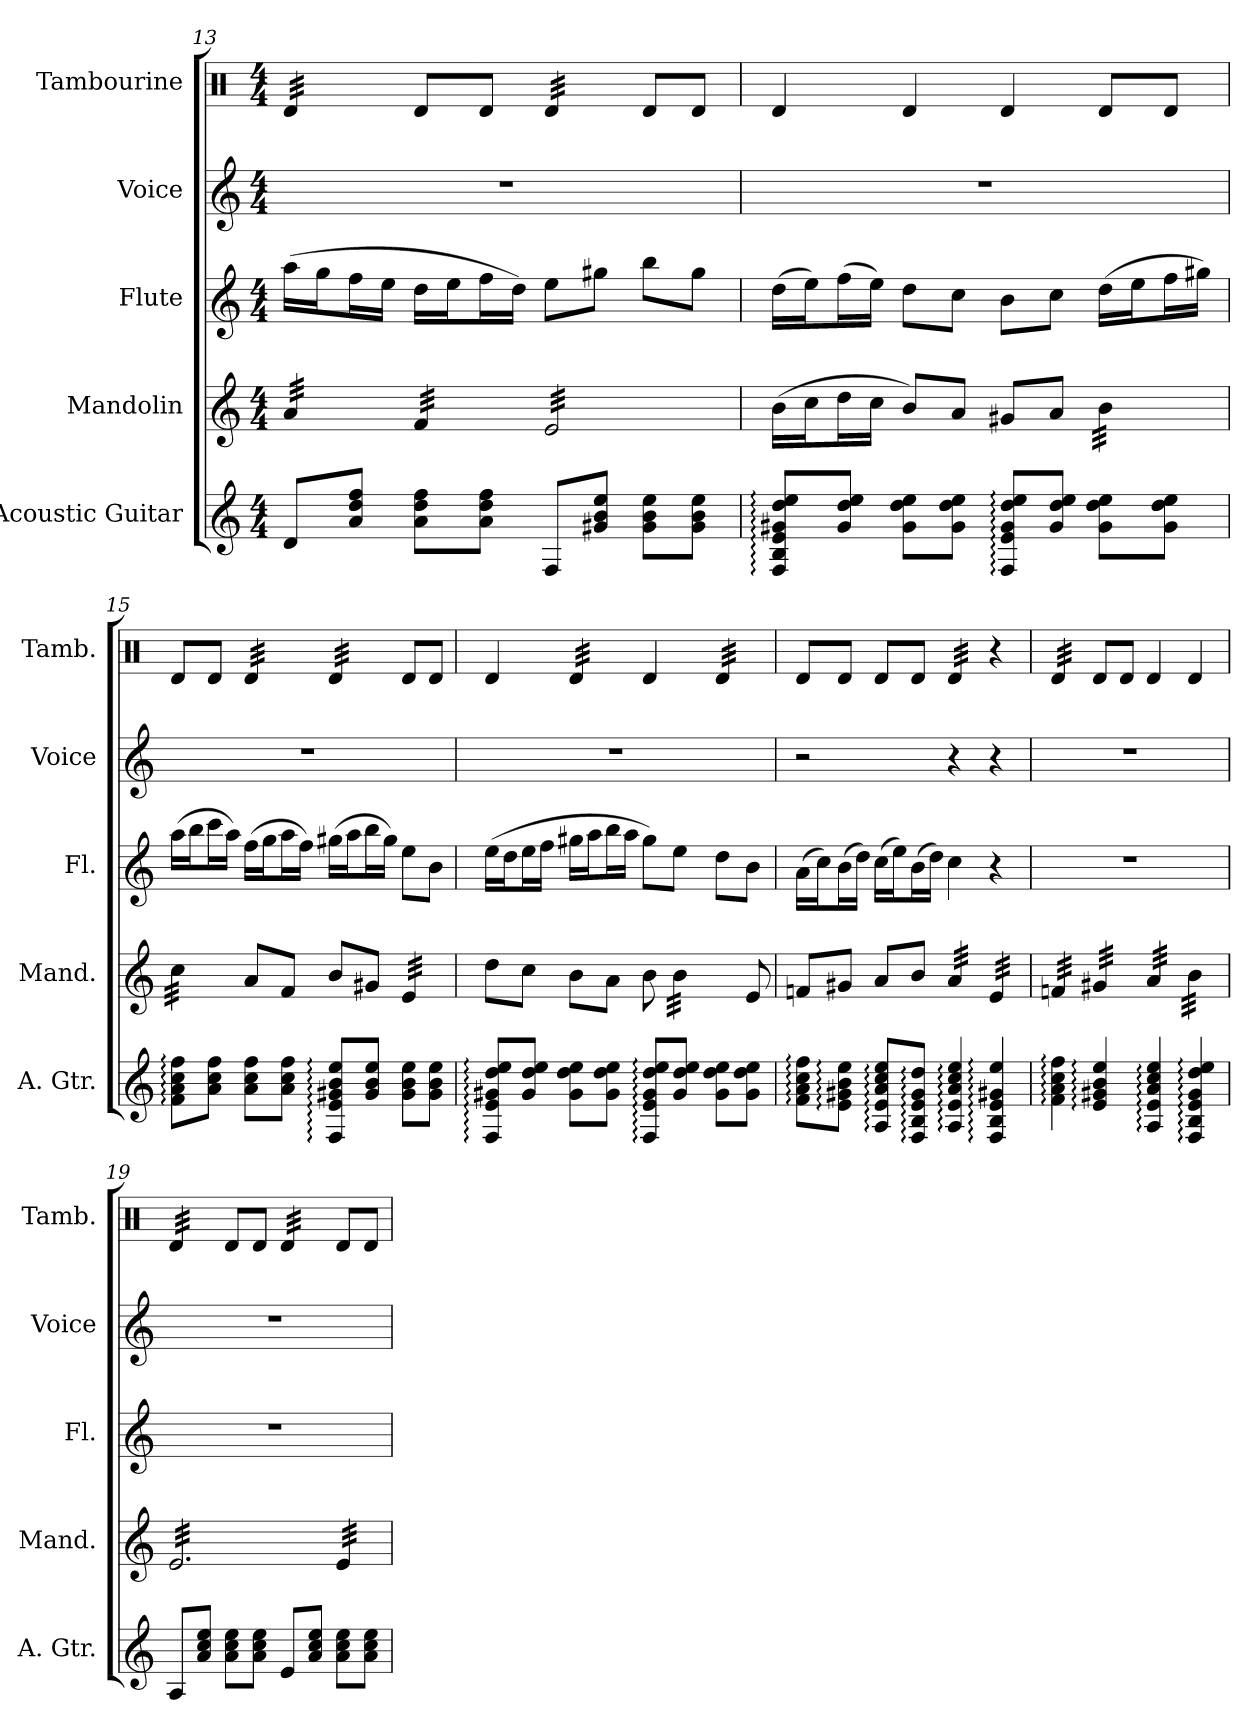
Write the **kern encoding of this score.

**kern	**kern	**kern	**kern	**kern
*part5	*part4	*part3	*part2	*part1
*staff5	*staff4	*staff3	*staff2	*staff1
*I"Acoustic Guitar	*I"Mandolin	*I"Flute	*I"Voice	*I"Tambourine
*I'A. Gtr.	*I'Mand.	*I'Fl.	*I'Voice	*I'Tamb.
*clefG2	*clefG2	*clefG2	*clefG2	*clefX
*ITrd7c12	*	*	*	*
*k[]	*k[]	*k[]	*k[]	*k[]
*C:	*C:	*C:	*C:	*C:
*M4/4	*M4/4	*M4/4	*M4/4	*M4/4
=13	=13	=13	=13	=13
*	*tremolo	*	*	*
*	*	*	*	*tremolo
8Di/L	32ai/LLL	(16aai\LL	1r	32Rdi/LLL
.	32ai/	.	.	32Rdi/
.	32ai/	16ggi\J	.	32Rdi/
.	32ai/	.	.	32Rdi/
8Ai/ 8di/ 8fi/J	32ai/	16ffi\L	.	32Rdi/
.	32ai/	.	.	32Rdi/
.	32ai/	16eei\JJ	.	32Rdi/
.	32ai/JJJ	.	.	32Rdi/JJJ
*	*	*	*	*Xtremolo
8Ai\ 8di\ 8fi\L	32fi/LLL	16ddi\LL	.	8Rdi/L
.	32fi/	.	.	.
.	32fi/	16eei\J	.	.
.	32fi/	.	.	.
8Ai\ 8di\ 8fi\J	32fi/	16ffi\L	.	8Rdi/J
.	32fi/	.	.	.
.	32fi/	16ddi\JJ)	.	.
.	32fi/JJJ	.	.	.
*	*	*	*	*tremolo
8FFi/L	32ei/LLL	8eei\L	.	32Rdi/LLL
.	32ei/	.	.	32Rdi/
.	32ei/	.	.	32Rdi/
.	32ei/	.	.	32Rdi/
8G#Xi/ 8Bi/ 8ei/J	32ei/	8gg#Xi\J	.	32Rdi/
.	32ei/	.	.	32Rdi/
.	32ei/	.	.	32Rdi/
.	32ei/	.	.	32Rdi/JJJ
*	*	*	*	*Xtremolo
8G#i\ 8Bi\ 8ei\L	32ei/	8bbi\L	.	8Rdi/L
.	32ei/	.	.	.
.	32ei/	.	.	.
.	32ei/	.	.	.
8G#i\ 8Bi\ 8ei\J	32ei/	8gg#i\J	.	8Rdi/J
.	32ei/	.	.	.
.	32ei/	.	.	.
.	32ei/JJJ	.	.	.
*	*Xtremolo	*	*	*
=14	=14	=14	=14	=14
8FFi:/ 8BBi:/ 8Ei:/ 8G#Xi:/ 8di:/ 8ei:/L	(16bi\LL	(16ddi\LL	1r	4Rdi/
.	16cci\J	16eei\J)	.	.
8G#i/ 8di/ 8ei/J	16ddi\L	(16ffi\L	.	.
.	16cci\JJ	16eei\JJ)	.	.
8G#i\ 8di\ 8ei\L	8bi/L)	8ddi\L	.	4Rdi/
8G#i\ 8di\ 8ei\J	8ai/J	8cci\J	.	.
8FFi:/ 8Ei:/ 8G#i:/ 8di:/ 8ei:/L	8g#Xi/L	8bi\L	.	4Rdi/
8G#i/ 8di/ 8ei/J	8ai/J	8cci\J	.	.
*	*tremolo	*	*	*
8G#i\ 8di\ 8ei\L	32bi\LLL	(16ddi\LL	.	8Rdi/L
.	32bi\	.	.	.
.	32bi\	16eei\J	.	.
.	32bi\	.	.	.
8G#i\ 8di\ 8ei\J	32bi\	16ffi\L	.	8Rdi/J
.	32bi\	.	.	.
.	32bi\	16gg#Xi\JJ)	.	.
.	32bi\JJJ	.	.	.
!!LO:PB:g=z
=15	=15	=15	=15	=15
8Fi:\ 8Ai:\ 8ci:\ 8fi:\L	32cci\LLL	(16aai\LL	1r	8Rdi/L
.	32cci\	.	.	.
.	32cci\	16bbi\J	.	.
.	32cci\	.	.	.
8Ai\ 8ci\ 8fi\J	32cci\	16ccci\L	.	8Rdi/J
.	32cci\	.	.	.
.	32cci\	16aai\JJ)	.	.
.	32cci\JJJ	.	.	.
*	*Xtremolo	*	*	*
*	*	*	*	*tremolo
8Ai\ 8ci\ 8fi\L	8ai/L	(16ffi\LL	.	32Rdi/LLL
.	.	.	.	32Rdi/
.	.	16ggi\J	.	32Rdi/
.	.	.	.	32Rdi/
8Ai\ 8ci\ 8fi\J	8fi/J	16aai\L	.	32Rdi/
.	.	.	.	32Rdi/
.	.	16ffi\JJ)	.	32Rdi/
.	.	.	.	32Rdi/JJJ
8FFi:/ 8Ei:/ 8G#Xi:/ 8Bi:/ 8ei:/L	8bi/L	(16gg#Xi\LL	.	32Rdi/LLL
.	.	.	.	32Rdi/
.	.	16aai\J	.	32Rdi/
.	.	.	.	32Rdi/
8G#i/ 8Bi/ 8ei/J	8g#Xi/J	16bbi\L	.	32Rdi/
.	.	.	.	32Rdi/
.	.	16gg#i\JJ)	.	32Rdi/
.	.	.	.	32Rdi/JJJ
*	*	*	*	*Xtremolo
*	*tremolo	*	*	*
8G#i\ 8Bi\ 8ei\L	32ei/LLL	8eei\L	.	8Rdi/L
.	32ei/	.	.	.
.	32ei/	.	.	.
.	32ei/	.	.	.
8G#i\ 8Bi\ 8ei\J	32ei/	8bi\J	.	8Rdi/J
.	32ei/	.	.	.
.	32ei/	.	.	.
.	32ei/JJJ	.	.	.
*	*Xtremolo	*	*	*
=16	=16	=16	=16	=16
8FFi:/ 8Ei:/ 8G#Xi:/ 8di:/ 8ei:/L	8ddi\L	(16eei\LL	1r	4Rdi/
.	.	16ddi\J	.	.
8G#i/ 8di/ 8ei/J	8cci\J	16eei\L	.	.
.	.	16ffi\JJ	.	.
*	*	*	*	*tremolo
8G#i\ 8di\ 8ei\L	8bi\L	16gg#Xi\LL	.	32Rdi/LLL
.	.	.	.	32Rdi/
.	.	16aai\J	.	32Rdi/
.	.	.	.	32Rdi/
8G#i\ 8di\ 8ei\J	8ai\J	16bbi\L	.	32Rdi/
.	.	.	.	32Rdi/
.	.	16aai\JJ	.	32Rdi/
.	.	.	.	32Rdi/JJJ
*	*	*	*	*Xtremolo
8FFi:/ 8Ei:/ 8G#i:/ 8di:/ 8ei:/L	8bi\	8gg#i\L)	.	4Rdi/
*	*tremolo	*	*	*
8G#i/ 8di/ 8ei/J	32bi\LLL	8eei\J	.	.
.	32bi\	.	.	.
.	32bi\	.	.	.
.	32bi\	.	.	.
*	*	*	*	*tremolo
8G#i\ 8di\ 8ei\L	32bi\	8ddi\L	.	32Rdi/LLL
.	32bi\	.	.	32Rdi/
.	32bi\	.	.	32Rdi/
.	32bi\JJJ	.	.	32Rdi/
*	*Xtremolo	*	*	*
8G#i\ 8di\ 8ei\J	8ei/	8bi\J	.	32Rdi/
.	.	.	.	32Rdi/
.	.	.	.	32Rdi/
.	.	.	.	32Rdi/JJJ
*	*	*	*	*Xtremolo
=17	=17	=17	=17	=17
8Fi:\ 8Ai:\ 8ci:\ 8fi:\L	8fni/L	(16ai\LL	2r	8Rdi/L
.	.	16cci\J)	.	.
8Ei:\ 8G#Xi:\ 8Bi:\ 8ei:\J	8g#Xi/J	(16bi\L	.	8Rdi/J
.	.	16ddi\JJ)	.	.
8AAi:/ 8Ei:/ 8Ai:/ 8ci:/ 8ei:/L	8ai/L	(16cci\LL	.	8Rdi/L
.	.	16eei\J)	.	.
8FFi:/ 8BBi:/ 8Ei:/ 8G#i:/ 8di:/J	8bi/J	(16bi\L	.	8Rdi/J
.	.	16ddi\JJ)	.	.
*	*tremolo	*	*	*
*	*	*	*	*tremolo
4AAi/: 4Ei: 4Ai: 4ci: 4ei:	32ai/LLL	4cci\	4r	32Rdi/LLL
.	32ai/	.	.	32Rdi/
.	32ai/	.	.	32Rdi/
.	32ai/	.	.	32Rdi/
.	32ai/	.	.	32Rdi/
.	32ai/	.	.	32Rdi/
.	32ai/	.	.	32Rdi/
.	32ai/JJJ	.	.	32Rdi/JJJ
4FFi/: 4BBi: 4Ei: 4G#Xi: 4ei:	32ei/LLL	4r	4r	4r
.	32ei/	.	.	.
.	32ei/	.	.	.
.	32ei/	.	.	.
.	32ei/	.	.	.
.	32ei/	.	.	.
.	32ei/	.	.	.
.	32ei/JJJ	.	.	.
=18	=18	=18	=18	=18
4Fi\: 4Ai: 4ci: 4fi:	32fni/LLL	1r	1r	32Rdi/LLL
.	32fni/	.	.	32Rdi/
.	32fni/	.	.	32Rdi/
.	32fni/	.	.	32Rdi/
.	32fni/	.	.	32Rdi/
.	32fni/	.	.	32Rdi/
.	32fni/	.	.	32Rdi/
.	32fni/JJJ	.	.	32Rdi/JJJ
*	*	*	*	*Xtremolo
4Ei/: 4G#Xi: 4Bi: 4ei:	32g#Xi/LLL	.	.	8Rdi/L
.	32g#Xi/	.	.	.
.	32g#Xi/	.	.	.
.	32g#Xi/	.	.	.
.	32g#Xi/	.	.	8Rdi/J
.	32g#Xi/	.	.	.
.	32g#Xi/	.	.	.
.	32g#Xi/JJJ	.	.	.
4AAi/: 4Ei: 4Ai: 4ci: 4ei:	32ai/LLL	.	.	4Rdi/
.	32ai/	.	.	.
.	32ai/	.	.	.
.	32ai/	.	.	.
.	32ai/	.	.	.
.	32ai/	.	.	.
.	32ai/	.	.	.
.	32ai/JJJ	.	.	.
4FFi/: 4BBi: 4Ei: 4G#i: 4di: 4ei:	32bi\LLL	.	.	4Rdi/
.	32bi\	.	.	.
.	32bi\	.	.	.
.	32bi\	.	.	.
.	32bi\	.	.	.
.	32bi\	.	.	.
.	32bi\	.	.	.
.	32bi\JJJ	.	.	.
=19	=19	=19	=19	=19
*	*	*	*	*tremolo
8AAi/L	32ei/LLL	1r	1r	32Rdi/LLL
.	32ei/	.	.	32Rdi/
.	32ei/	.	.	32Rdi/
.	32ei/	.	.	32Rdi/
8Ai/ 8ci/ 8ei/J	32ei/	.	.	32Rdi/
.	32ei/	.	.	32Rdi/
.	32ei/	.	.	32Rdi/
.	32ei/	.	.	32Rdi/JJJ
*	*	*	*	*Xtremolo
8Ai\ 8ci\ 8ei\L	32ei/	.	.	8Rdi/L
.	32ei/	.	.	.
.	32ei/	.	.	.
.	32ei/	.	.	.
8Ai\ 8ci\ 8ei\J	32ei/	.	.	8Rdi/J
.	32ei/	.	.	.
.	32ei/	.	.	.
.	32ei/	.	.	.
*	*	*	*	*tremolo
8Ei/L	32ei/	.	.	32Rdi/LLL
.	32ei/	.	.	32Rdi/
.	32ei/	.	.	32Rdi/
.	32ei/	.	.	32Rdi/
8Ai/ 8ci/ 8ei/J	32ei/	.	.	32Rdi/
.	32ei/	.	.	32Rdi/
.	32ei/	.	.	32Rdi/
.	32ei/JJJ	.	.	32Rdi/JJJ
*	*	*	*	*Xtremolo
8Ai\ 8ci\ 8ei\L	32ei/LLL	.	.	8Rdi/L
.	32ei/	.	.	.
.	32ei/	.	.	.
.	32ei/	.	.	.
8Ai\ 8ci\ 8ei\J	32ei/	.	.	8Rdi/J
.	32ei/	.	.	.
.	32ei/	.	.	.
.	32ei/JJJ	.	.	.
*	*Xtremolo	*	*	*
=	=	=	=	=
*-	*-	*-	*-	*-
